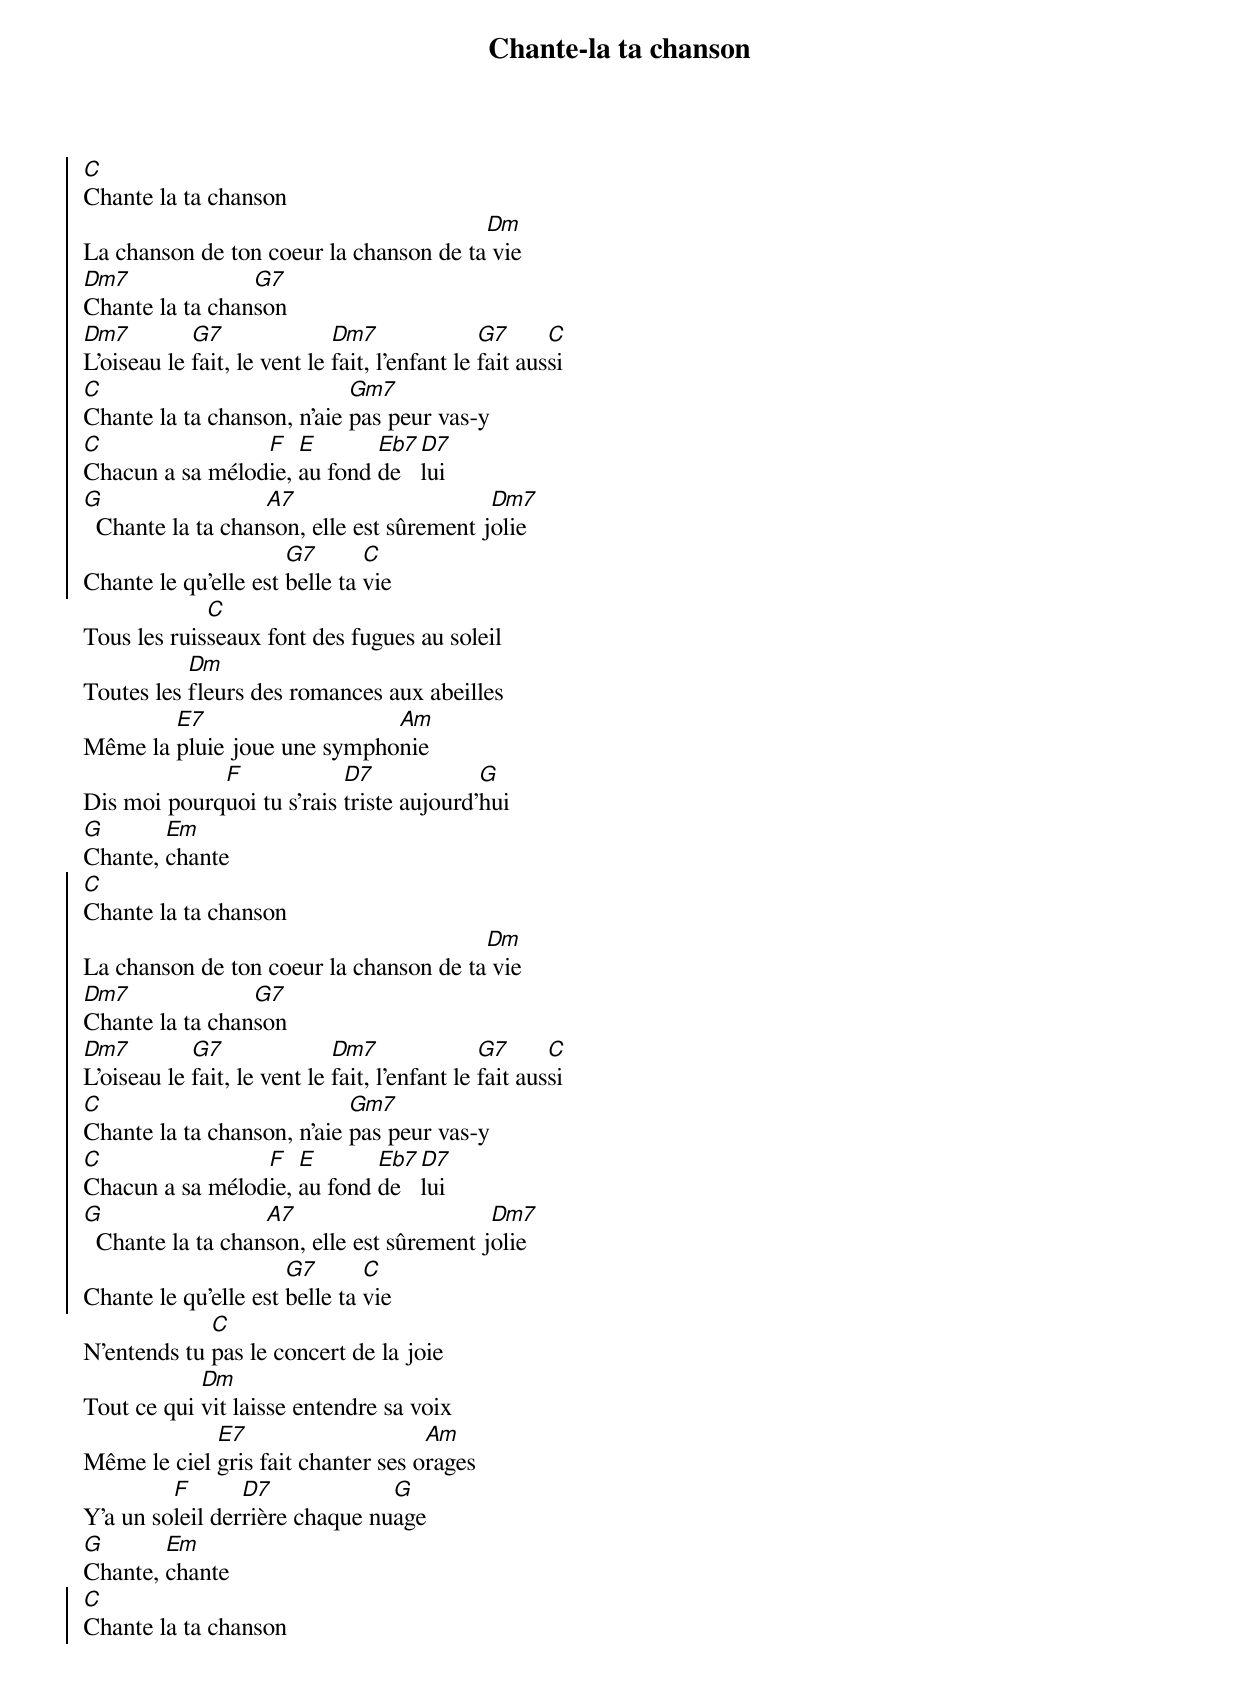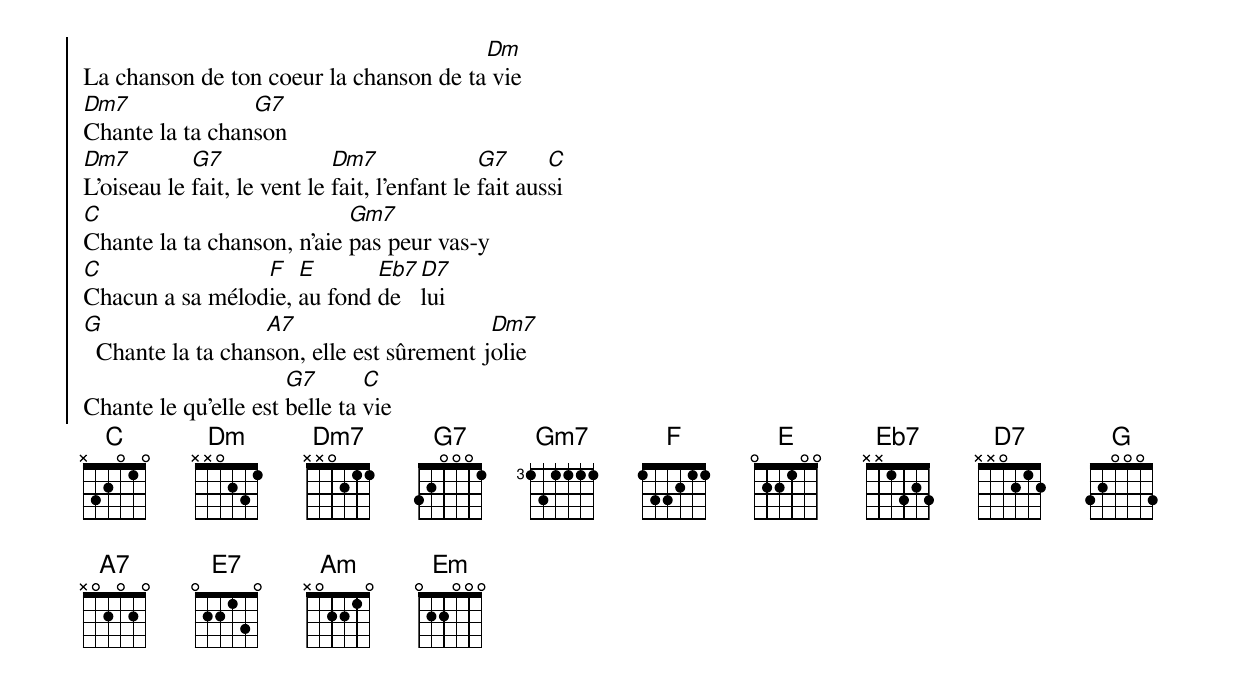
{t:Chante-la ta chanson}
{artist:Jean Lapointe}
{soc}
[C]Chante la ta chanson
La chanson de ton coeur la chanson de ta[Dm] vie
[Dm7]Chante la ta chan[G7]son
[Dm7]L'oiseau le [G7]fait, le vent le [Dm7]fait, l'enfant le [G7]fait aus[C]si
[C]Chante la ta chanson, n'aie [Gm7]pas peur vas-y
[C]Chacun a sa mélod[F]ie, [E]au fond [Eb7]de  [D7]lui
[G]  Chante la ta chan[A7]son, elle est sûrement j[Dm7]olie
Chante le qu'elle est [G7]belle ta [C]vie
{eoc}
Tous les ruis[C]seaux font des fugues au soleil
Toutes les [Dm]fleurs des romances aux abeilles
Même la [E7]pluie joue une sympho[Am]nie
Dis moi pourq[F]uoi tu s'rais [D7]triste aujourd'[G]hui
[G]Chante, [Em]chante
{soc}
[C]Chante la ta chanson
La chanson de ton coeur la chanson de ta[Dm] vie
[Dm7]Chante la ta chan[G7]son
[Dm7]L'oiseau le [G7]fait, le vent le [Dm7]fait, l'enfant le [G7]fait aus[C]si
[C]Chante la ta chanson, n'aie [Gm7]pas peur vas-y
[C]Chacun a sa mélod[F]ie, [E]au fond [Eb7]de  [D7]lui
[G]  Chante la ta chan[A7]son, elle est sûrement j[Dm7]olie
Chante le qu'elle est [G7]belle ta [C]vie
{eoc}
N'entends tu [C]pas le concert de la joie
Tout ce qui [Dm]vit laisse entendre sa voix
Même le ciel [E7]gris fait chanter ses o[Am]rages
Y'a un so[F]leil der[D7]rière chaque nu[G]age
[G]Chante, [Em]chante
{soc}
[C]Chante la ta chanson
La chanson de ton coeur la chanson de ta[Dm] vie
[Dm7]Chante la ta chan[G7]son
[Dm7]L'oiseau le [G7]fait, le vent le [Dm7]fait, l'enfant le [G7]fait aus[C]si
[C]Chante la ta chanson, n'aie [Gm7]pas peur vas-y
[C]Chacun a sa mélod[F]ie, [E]au fond [Eb7]de  [D7]lui
[G]  Chante la ta chan[A7]son, elle est sûrement j[Dm7]olie
Chante le qu'elle est [G7]belle ta [C]vie
{eoc}
